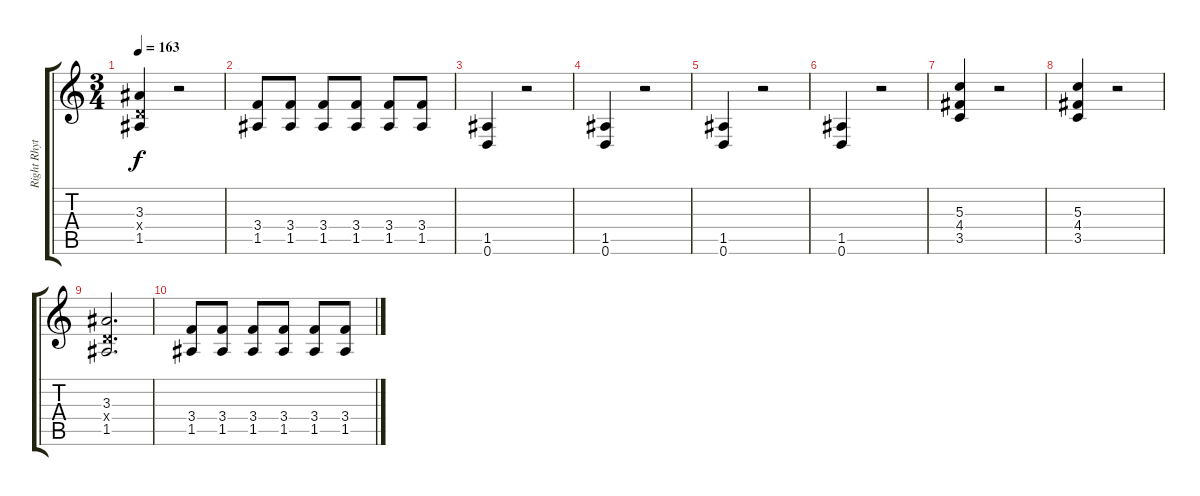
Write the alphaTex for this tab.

\track ("Right Rhythm" "Right Rhyt") {instrument distortionguitar}
\staff {score tabs}
\tuning (E4 B3 G3 D3 A2 D2) {hide}
\ts (3 4)
\tempo 163
\clef g2
\ks c
(3.3 0.4{x} 1.5).4{dy f} r.2 |
(3.4 1.5).8 (3.4 1.5).8 (3.4 1.5).8 (3.4 1.5).8 (3.4 1.5).8 (3.4 1.5).8 |
(1.5 0.6).4 r.2 |
(1.5 0.6).4 r.2 |
(1.5 0.6).4 r.2 |
(1.5 0.6).4 r.2 |
(5.3 4.4 3.5).4 r.2 |
(5.3 4.4 3.5).4 r.2 |
(3.3 0.4{x} 1.5).2{d} |
(3.4 1.5).8 (3.4 1.5).8 (3.4 1.5).8 (3.4 1.5).8 (3.4 1.5).8 (3.4 1.5).8
